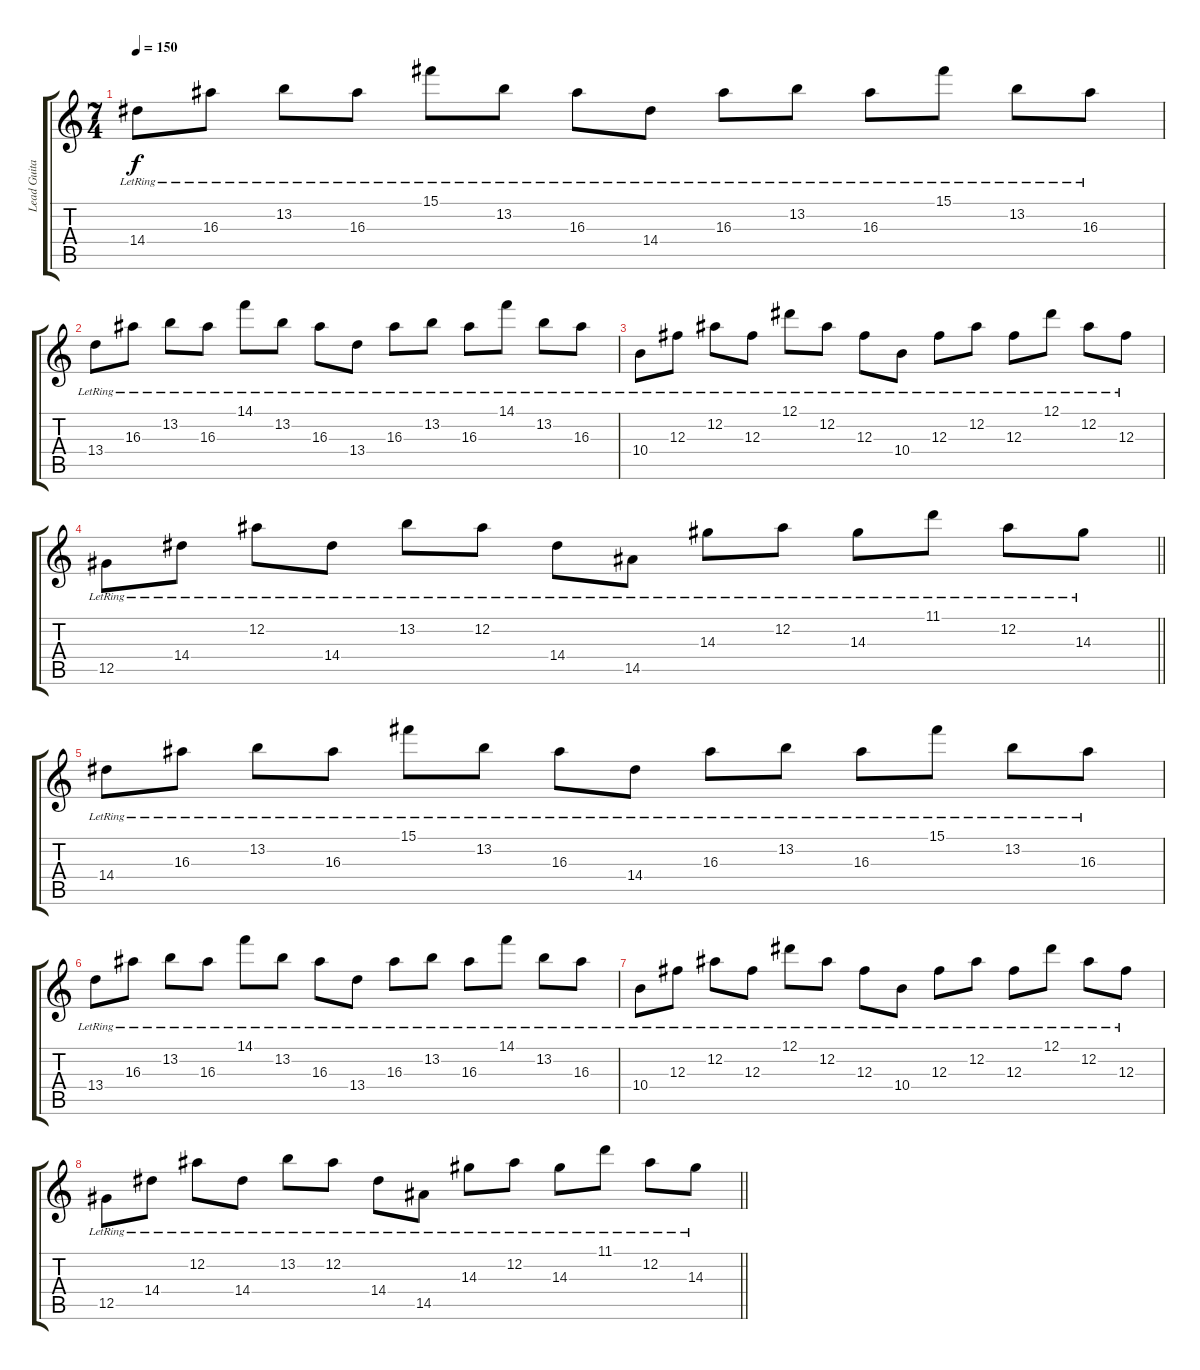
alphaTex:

\track ("Lead Guitar #1" "Lead Guita") {instrument electricguitarjazz}
\staff {score tabs}
\tuning (Eb4 Bb3 Gb3 Db3 Ab2 Eb2) {hide}
\ts (7 4)
\tempo 150
\clef g2
\ks c
14.4{lr}.8{dy f} 16.3{lr}.8 13.2{lr}.8 16.3{lr}.8 15.1{lr}.8 13.2{lr}.8 16.3{lr}.8 14.4{lr}.8 16.3{lr}.8 13.2{lr}.8 16.3{lr}.8 15.1{lr}.8 13.2{lr}.8 16.3{lr}.8 |
13.4{lr}.8 16.3{lr}.8 13.2{lr}.8 16.3{lr}.8 14.1{lr}.8 13.2{lr}.8 16.3{lr}.8 13.4{lr}.8 16.3{lr}.8 13.2{lr}.8 16.3{lr}.8 14.1{lr}.8 13.2{lr}.8 16.3{lr}.8 |
10.4{lr}.8 12.3{lr}.8 12.2{lr}.8 12.3{lr}.8 12.1{lr}.8 12.2{lr}.8 12.3{lr}.8 10.4{lr}.8 12.3{lr}.8 12.2{lr}.8 12.3{lr}.8 12.1{lr}.8 12.2{lr}.8 12.3{lr}.8 |
\barLineRight lightlight
12.5{lr}.8 14.4{lr}.8 12.2{lr}.8 14.4{lr}.8 13.2{lr}.8 12.2{lr}.8 14.4{lr}.8 14.5{lr}.8 14.3{lr}.8 12.2{lr}.8 14.3{lr}.8 11.1{lr}.8 12.2{lr}.8 14.3{lr}.8 |
\section ("" "")
14.4{lr}.8 16.3{lr}.8 13.2{lr}.8 16.3{lr}.8 15.1{lr}.8 13.2{lr}.8 16.3{lr}.8 14.4{lr}.8 16.3{lr}.8 13.2{lr}.8 16.3{lr}.8 15.1{lr}.8 13.2{lr}.8 16.3{lr}.8 |
13.4{lr}.8 16.3{lr}.8 13.2{lr}.8 16.3{lr}.8 14.1{lr}.8 13.2{lr}.8 16.3{lr}.8 13.4{lr}.8 16.3{lr}.8 13.2{lr}.8 16.3{lr}.8 14.1{lr}.8 13.2{lr}.8 16.3{lr}.8 |
10.4{lr}.8 12.3{lr}.8 12.2{lr}.8 12.3{lr}.8 12.1{lr}.8 12.2{lr}.8 12.3{lr}.8 10.4{lr}.8 12.3{lr}.8 12.2{lr}.8 12.3{lr}.8 12.1{lr}.8 12.2{lr}.8 12.3{lr}.8 |
\barLineRight lightlight
12.5{lr}.8 14.4{lr}.8 12.2{lr}.8 14.4{lr}.8 13.2{lr}.8 12.2{lr}.8 14.4{lr}.8 14.5{lr}.8 14.3{lr}.8 12.2{lr}.8 14.3{lr}.8 11.1{lr}.8 12.2{lr}.8 14.3{lr}.8
